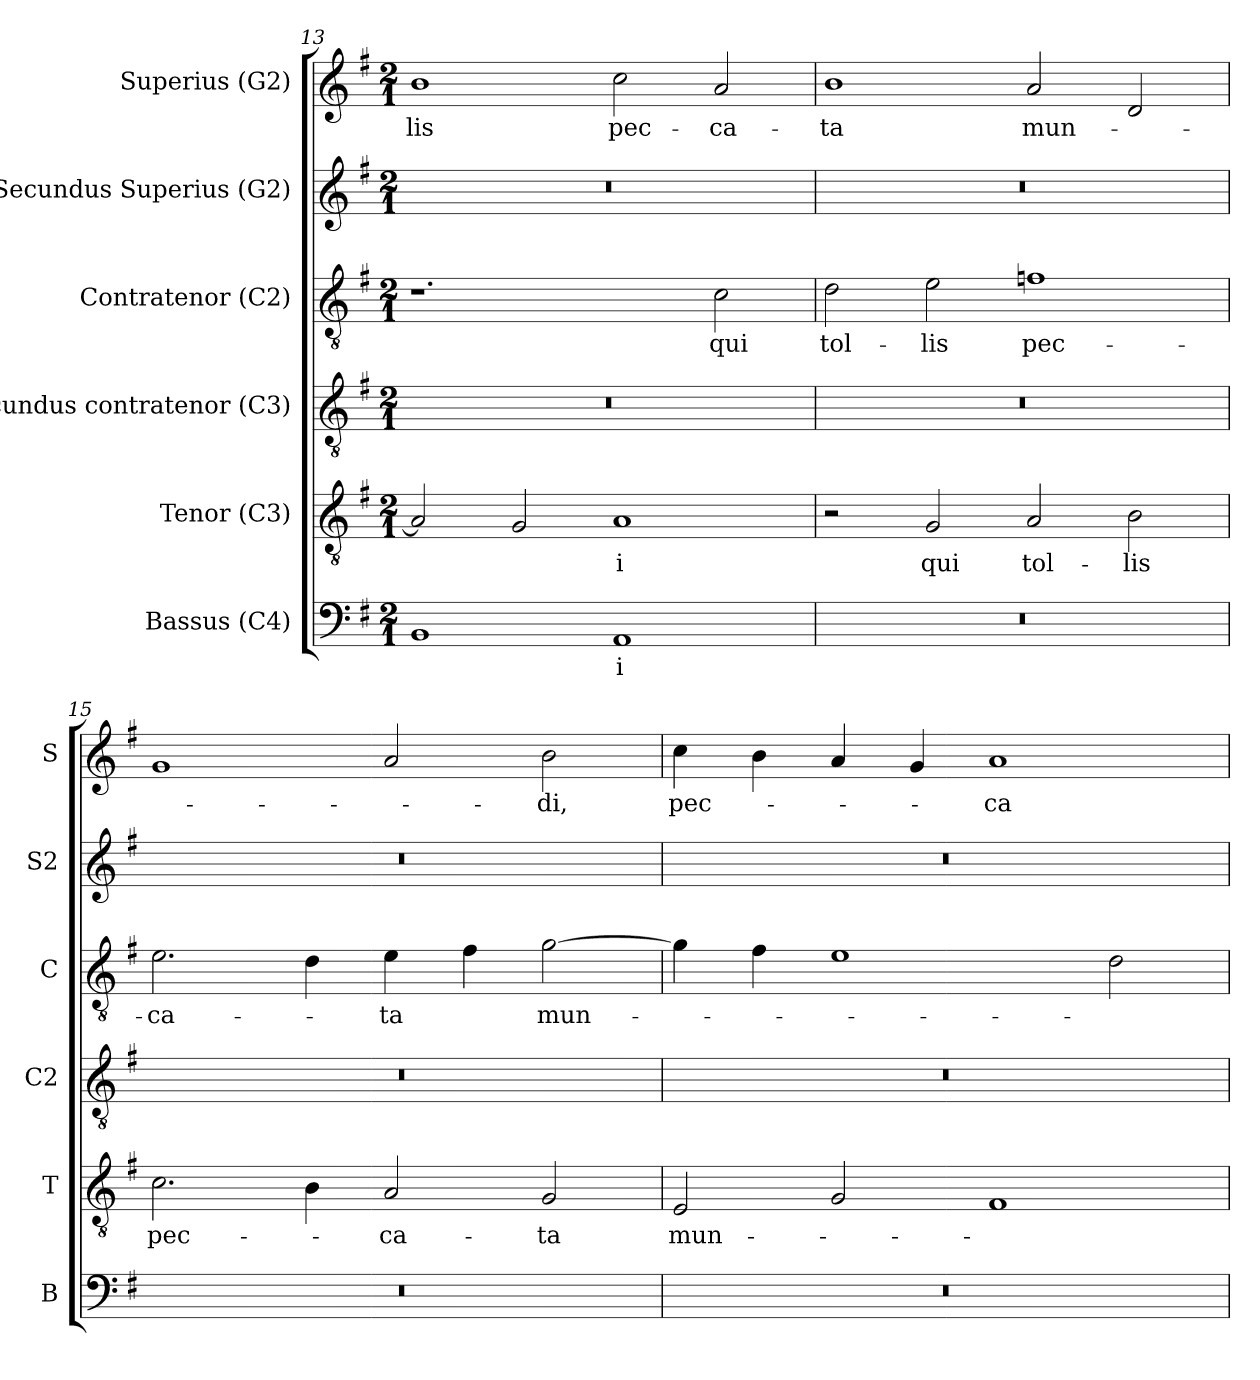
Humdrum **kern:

**kern	**text	**kern	**text	**kern	**kern	**text	**kern	**kern	**text
*part6	*part6	*part5	*part5	*part4	*part3	*part3	*part2	*part1	*part1
*staff6	*staff6	*staff5	*staff5	*staff4	*staff3	*staff3	*staff2	*staff1	*staff1
*I"Bassus (C4)	*	*I"Tenor (C3)	*	*I"Secundus contratenor (C3)	*I"Contratenor (C2)	*	*I"Secundus Superius (G2)	*I"Superius (G2)	*
*I'B	*	*I'T	*	*I'C2	*I'C	*	*I'S2	*I'S	*
*clefF4	*	*clefGv2	*	*clefGv2	*clefGv2	*	*clefG2	*clefG2	*
*	*	*	*	*ITrd7c12	*	*	*	*	*
*k[f#]	*	*k[f#]	*	*k[f#]	*k[f#]	*	*k[f#]	*k[f#]	*
*G:	*	*G:	*	*G:	*G:	*	*G:	*G:	*
*M2/1	*	*M2/1	*	*M2/1	*M2/1	*	*M2/1	*M2/1	*
=13	=13	=13	=13	=13	=13	=13	=13	=13	=13
!	!	!	!	!LO:N:vis=1	!	!	!LO:N:vis=1	!	!
!	!	!	!	!	!	!	!	!	!LO:LY:b:color=#000000
1BBi	.	2Ai/]	.	0r	1.r	.	0r	1bi	-lis
.	.	2Gi/	.	.	.	.	.	.	.
!	!LO:LY:b:color=#000000	!	!	!	!	!	!	!	!
!	!	!	!LO:LY:b:color=#000000	!	!	!	!	!	!
!	!	!	!	!	!	!	!	!	!LO:LY:b:color=#000000
1AAi	-i	1Ai	-i	.	.	.	.	2cci\	pec-
!	!	!	!	!	!	!LO:LY:b:color=#000000	!	!	!
!	!	!	!	!	!	!	!	!	!LO:LY:b:color=#000000
.	.	.	.	.	2ci\	qui	.	2ai/	-ca-
=14	=14	=14	=14	=14	=14	=14	=14	=14	=14
!LO:N:vis=1	!	!	!	!LO:N:vis=1	!	!	!	!	!
!	!	!	!	!	!	!LO:LY:b:color=#000000	!LO:N:vis=1	!	!
!	!	!	!	!	!	!	!	!	!LO:LY:b:color=#000000
0r	.	2r	.	0r	2di\	tol-	0r	1bi	-ta
!	!	!	!LO:LY:b:color=#000000	!	!	!	!	!	!
!	!	!	!	!	!	!LO:LY:b:color=#000000	!	!	!
.	.	2Gi/	qui	.	2ei\	-lis	.	.	.
!	!	!	!LO:LY:b:color=#000000	!	!	!	!	!	!
!	!	!	!	!	!	!LO:LY:b:color=#000000	!	!	!
!	!	!	!	!	!	!	!	!	!LO:LY:b:color=#000000
.	.	2Ai/	tol-	.	1fi	pec-	.	2ai/	mun-
!	!	!	!LO:LY:b:color=#000000	!	!	!	!	!	!
.	.	2Bi\	-lis	.	.	.	.	2di/	.
=15	=15	=15	=15	=15	=15	=15	=15	=15	=15
!LO:N:vis=1	!	!	!	!	!	!	!	!	!
!	!	!	!LO:LY:b:color=#000000	!LO:N:vis=1	!	!	!	!	!
!	!	!	!	!	!	!LO:LY:b:color=#000000	!LO:N:vis=1	!	!
0r	.	2.ci\	pec-	0r	2.ei\	-ca-	0r	1gi	.
.	.	4Bi\	.	.	4di\	.	.	.	.
!	!	!	!LO:LY:b:color=#000000	!	!	!	!	!	!
!	!	!	!	!	!	!LO:LY:b:color=#000000	!	!	!
.	.	2Ai/	-ca-	.	4ei\	-ta	.	2ai/	.
.	.	.	.	.	4f#i\	.	.	.	.
!	!	!	!LO:LY:b:color=#000000	!	!	!	!	!	!
!	!	!	!	!	!	!LO:LY:b:color=#000000	!	!	!
!	!	!	!	!	!	!	!	!	!LO:LY:b:color=#000000
.	.	2Gi/	-ta	.	[2gi\	mun-	.	2bi\	-di,
!!LO:PB:g=z
=16	=16	=16	=16	=16	=16	=16	=16	=16	=16
!LO:N:vis=1	!	!	!	!	!	!	!	!	!
!	!	!	!LO:LY:b:color=#000000	!LO:N:vis=1	!	!	!LO:N:vis=1	!	!
!	!	!	!	!	!	!	!	!	!LO:LY:b:color=#000000
0r	.	2Ei/	mun-	0r	4gi\]	.	0r	4cci\	pec-
.	.	.	.	.	4f#i\	.	.	4bi\	.
.	.	2Gi/	.	.	1ei	.	.	4ai/	.
.	.	.	.	.	.	.	.	4gi/	.
!	!	!	!	!	!	!	!	!	!LO:LY:b:color=#000000
.	.	1F#i	.	.	.	.	.	1ai	-ca-
.	.	.	.	.	2di\	.	.	.	.
=	=	=	=	=	=	=	=	=	=
*-	*-	*-	*-	*-	*-	*-	*-	*-	*-
